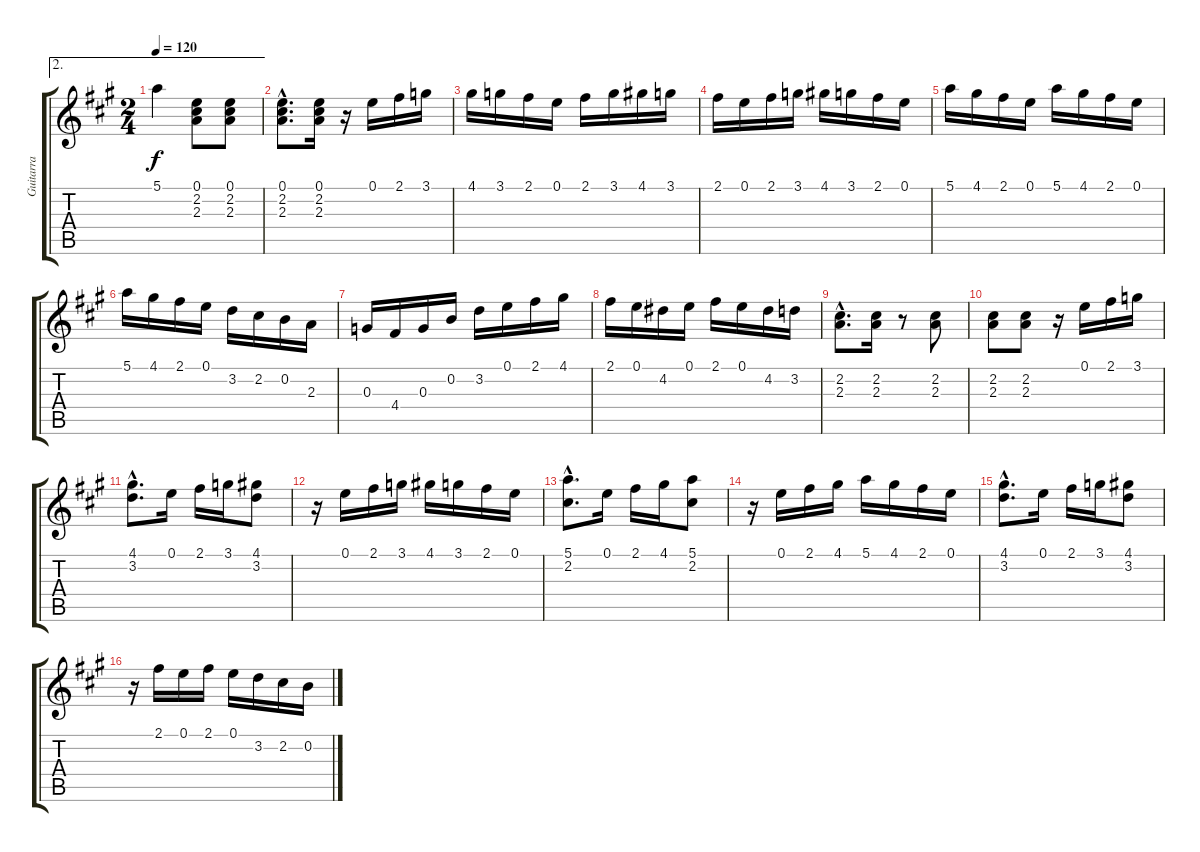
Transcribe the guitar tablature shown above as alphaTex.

\track ("Guitarra " "Guitarra ") {instrument electricguitarjazz}
\staff {score tabs}
\tuning (E4 B3 G3 D3 A2 E2) {hide}
\ae 2
\ts (2 4)
\tempo 120
\clef g2
\ks a
5.1.4{dy f} (0.1 2.2 2.3).8 (0.1 2.2 2.3).8 |
(0.1{hac} 2.2{hac} 2.3{hac}).8{d} (0.1 2.2 2.3).16 r.16 0.1.16 2.1.16 3.1.16 |
4.1.16 3.1.16 2.1.16 0.1.16 2.1.16 3.1.16 4.1.16 3.1.16 |
2.1.16 0.1.16 2.1.16 3.1.16 4.1.16 3.1.16 2.1.16 0.1.16 |
5.1.16 4.1.16 2.1.16 0.1.16 5.1.16 4.1.16 2.1.16 0.1.16 |
5.1.16 4.1.16 2.1.16 0.1.16 3.2.16 2.2.16 0.2.16 2.3.16 |
0.3.16 4.4.16 0.3.16 0.2.16 3.2.16 0.1.16 2.1.16 4.1.16 |
2.1.16 0.1.16 4.2.16 0.1.16 2.1.16 0.1.16 4.2.16 3.2.16 |
(2.2{hac} 2.3{hac}).8{d} (2.2 2.3).16 r.8 (2.2 2.3).8 |
(2.2 2.3).8 (2.2 2.3).8 r.16 0.1.16 2.1.16 3.1.16 |
(4.1{hac} 3.2{hac}).8{d} 0.1.16 2.1.16 3.1.16 (4.1 3.2).8 |
r.16 0.1.16 2.1.16 3.1.16 4.1.16 3.1.16 2.1.16 0.1.16 |
(5.1{hac} 2.2{hac}).8{d} 0.1.16 2.1.16 4.1.16 (5.1 2.2).8 |
r.16 0.1.16 2.1.16 4.1.16 5.1.16 4.1.16 2.1.16 0.1.16 |
(4.1{hac} 3.2{hac}).8{d} 0.1.16 2.1.16 3.1.16 (4.1 3.2).8 |
r.16 2.1.16 0.1.16 2.1.16 0.1.16 3.2.16 2.2.16 0.2.16
